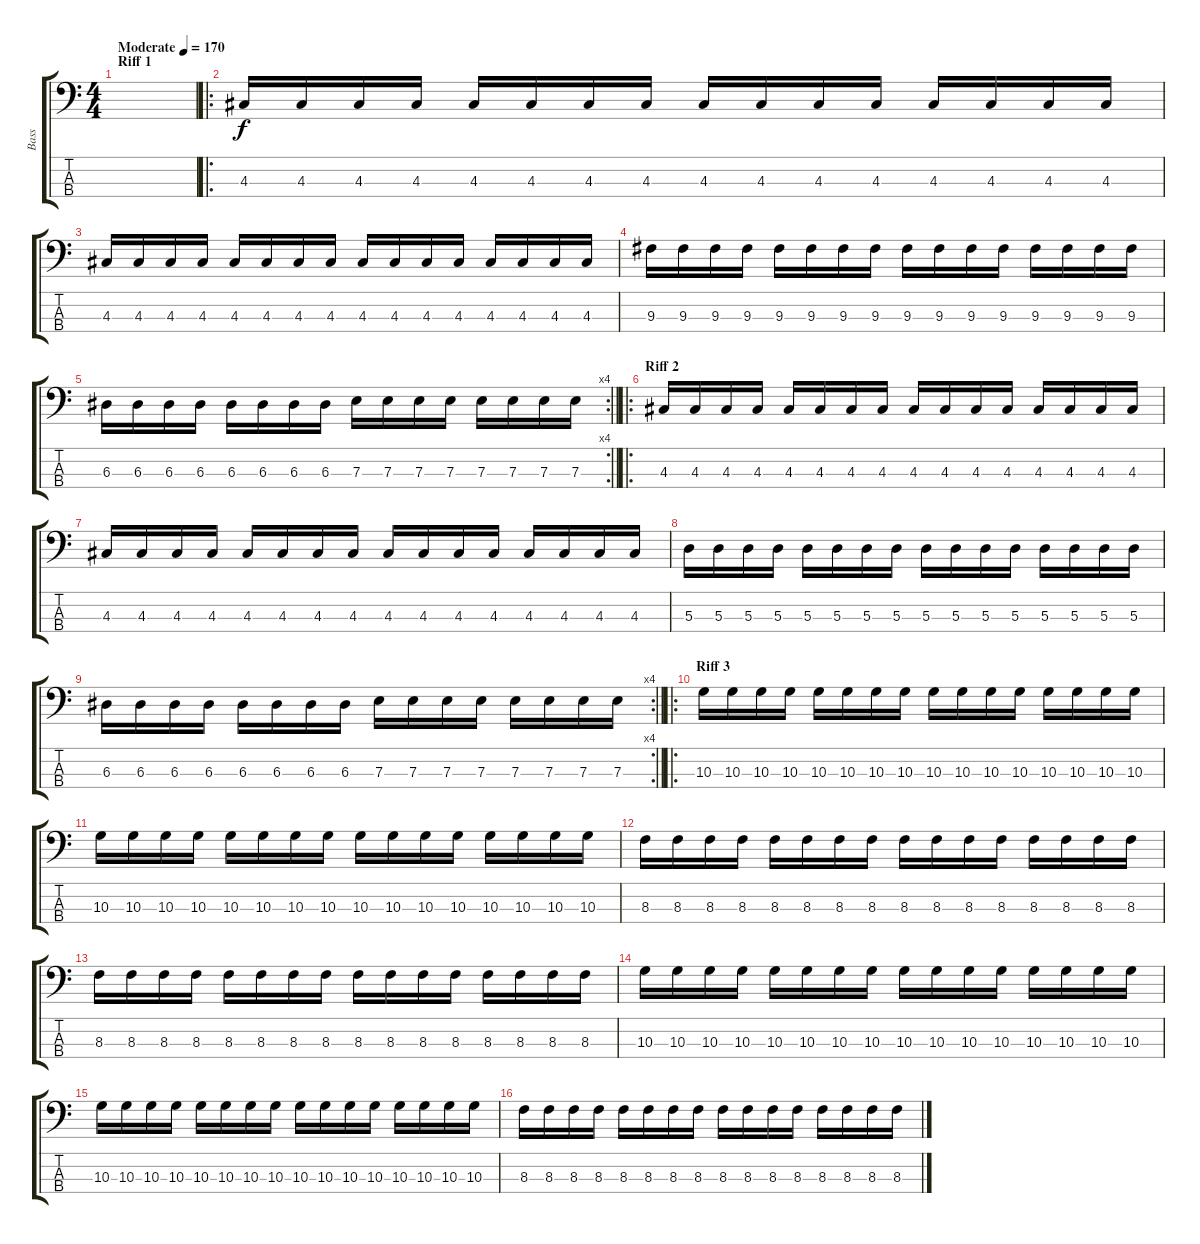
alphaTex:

\track ("Bass" "Bass") {instrument electricbasspick}
\staff {score tabs}
\tuning (G2 D2 A1 E1) {hide}
\ts (4 4)
\section ("" "Riff 1")
\tempo (170 "Moderate")
\clef f4
\ks c
|
\ro
4.3.16 4.3.16 4.3.16 4.3.16 4.3.16 4.3.16 4.3.16 4.3.16 4.3.16 4.3.16 4.3.16 4.3.16 4.3.16 4.3.16 4.3.16 4.3.16 |
4.3.16 4.3.16 4.3.16 4.3.16 4.3.16 4.3.16 4.3.16 4.3.16 4.3.16 4.3.16 4.3.16 4.3.16 4.3.16 4.3.16 4.3.16 4.3.16 |
9.3.16 9.3.16 9.3.16 9.3.16 9.3.16 9.3.16 9.3.16 9.3.16 9.3.16 9.3.16 9.3.16 9.3.16 9.3.16 9.3.16 9.3.16 9.3.16 |
\rc 4
\barLineRight lightlight
6.3.16 6.3.16 6.3.16 6.3.16 6.3.16 6.3.16 6.3.16 6.3.16 7.3.16 7.3.16 7.3.16 7.3.16 7.3.16 7.3.16 7.3.16 7.3.16 |
\ro
\section ("" "Riff 2")
4.3.16 4.3.16 4.3.16 4.3.16 4.3.16 4.3.16 4.3.16 4.3.16 4.3.16 4.3.16 4.3.16 4.3.16 4.3.16 4.3.16 4.3.16 4.3.16 |
4.3.16 4.3.16 4.3.16 4.3.16 4.3.16 4.3.16 4.3.16 4.3.16 4.3.16 4.3.16 4.3.16 4.3.16 4.3.16 4.3.16 4.3.16 4.3.16 |
5.3.16 5.3.16 5.3.16 5.3.16 5.3.16 5.3.16 5.3.16 5.3.16 5.3.16 5.3.16 5.3.16 5.3.16 5.3.16 5.3.16 5.3.16 5.3.16 |
\rc 4
\barLineRight lightlight
6.3.16 6.3.16 6.3.16 6.3.16 6.3.16 6.3.16 6.3.16 6.3.16 7.3.16 7.3.16 7.3.16 7.3.16 7.3.16 7.3.16 7.3.16 7.3.16 |
\ro
\section ("" "Riff 3")
10.3.16 10.3.16 10.3.16 10.3.16 10.3.16 10.3.16 10.3.16 10.3.16 10.3.16 10.3.16 10.3.16 10.3.16 10.3.16 10.3.16 10.3.16 10.3.16 |
10.3.16 10.3.16 10.3.16 10.3.16 10.3.16 10.3.16 10.3.16 10.3.16 10.3.16 10.3.16 10.3.16 10.3.16 10.3.16 10.3.16 10.3.16 10.3.16 |
8.3.16 8.3.16 8.3.16 8.3.16 8.3.16 8.3.16 8.3.16 8.3.16 8.3.16 8.3.16 8.3.16 8.3.16 8.3.16 8.3.16 8.3.16 8.3.16 |
8.3.16 8.3.16 8.3.16 8.3.16 8.3.16 8.3.16 8.3.16 8.3.16 8.3.16 8.3.16 8.3.16 8.3.16 8.3.16 8.3.16 8.3.16 8.3.16 |
10.3.16 10.3.16 10.3.16 10.3.16 10.3.16 10.3.16 10.3.16 10.3.16 10.3.16 10.3.16 10.3.16 10.3.16 10.3.16 10.3.16 10.3.16 10.3.16 |
10.3.16 10.3.16 10.3.16 10.3.16 10.3.16 10.3.16 10.3.16 10.3.16 10.3.16 10.3.16 10.3.16 10.3.16 10.3.16 10.3.16 10.3.16 10.3.16 |
8.3.16 8.3.16 8.3.16 8.3.16 8.3.16 8.3.16 8.3.16 8.3.16 8.3.16 8.3.16 8.3.16 8.3.16 8.3.16 8.3.16 8.3.16 8.3.16
